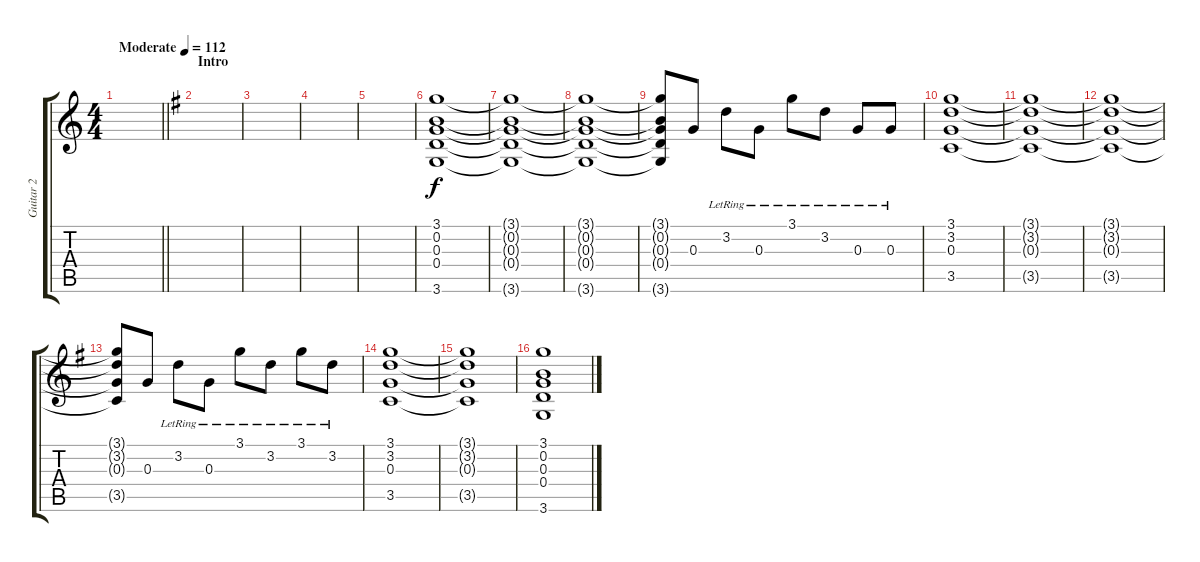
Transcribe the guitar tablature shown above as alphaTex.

\track ("Guitar 2" "Guitar 2") {instrument overdrivenguitar}
\staff {score tabs}
\tuning (E4 B3 G3 D3 A2 E2) {hide}
\ts (4 4)
\tempo (112 "Moderate")
\clef g2
\barLineRight lightlight
\ks c
|
\section ("" "Intro")
\ks g
|
|
|
|
(3.1 0.2 0.3 0.4 3.6).1{volume 3} |
(3.1{t} 0.2{t} 0.3{t} 0.4{t} 3.6{t}).1 |
(3.1{t} 0.2{t} 0.3{t} 0.4{t} 3.6{t}).1 |
(3.1{t} 0.2{t} 0.3{t} 0.4{t} 3.6{t}).8{volume 3} 0.3.8{volume 10} 3.2{lr}.8 0.3{lr}.8 3.1{lr}.8 3.2{lr}.8 0.3{lr}.8 0.3{lr}.8 |
(3.1 3.2 0.3 3.5).1{volume 3} |
(3.1{t} 3.2{t} 0.3{t} 3.5{t}).1 |
(3.1{t} 3.2{t} 0.3{t} 3.5{t}).1 |
(3.1{t} 3.2{t} 0.3{t} 3.5{t}).8{volume 3} 0.3.8{volume 10} 3.2{lr}.8 0.3{lr}.8 3.1{lr}.8 3.2{lr}.8 3.1{lr}.8 3.2{lr}.8 |
(3.1 3.2 0.3 3.5).1{volume 6} |
(3.1{t} 3.2{t} 0.3{t} 3.5{t}).1 |
(3.1 0.2 0.3 0.4 3.6).1{volume 6}
